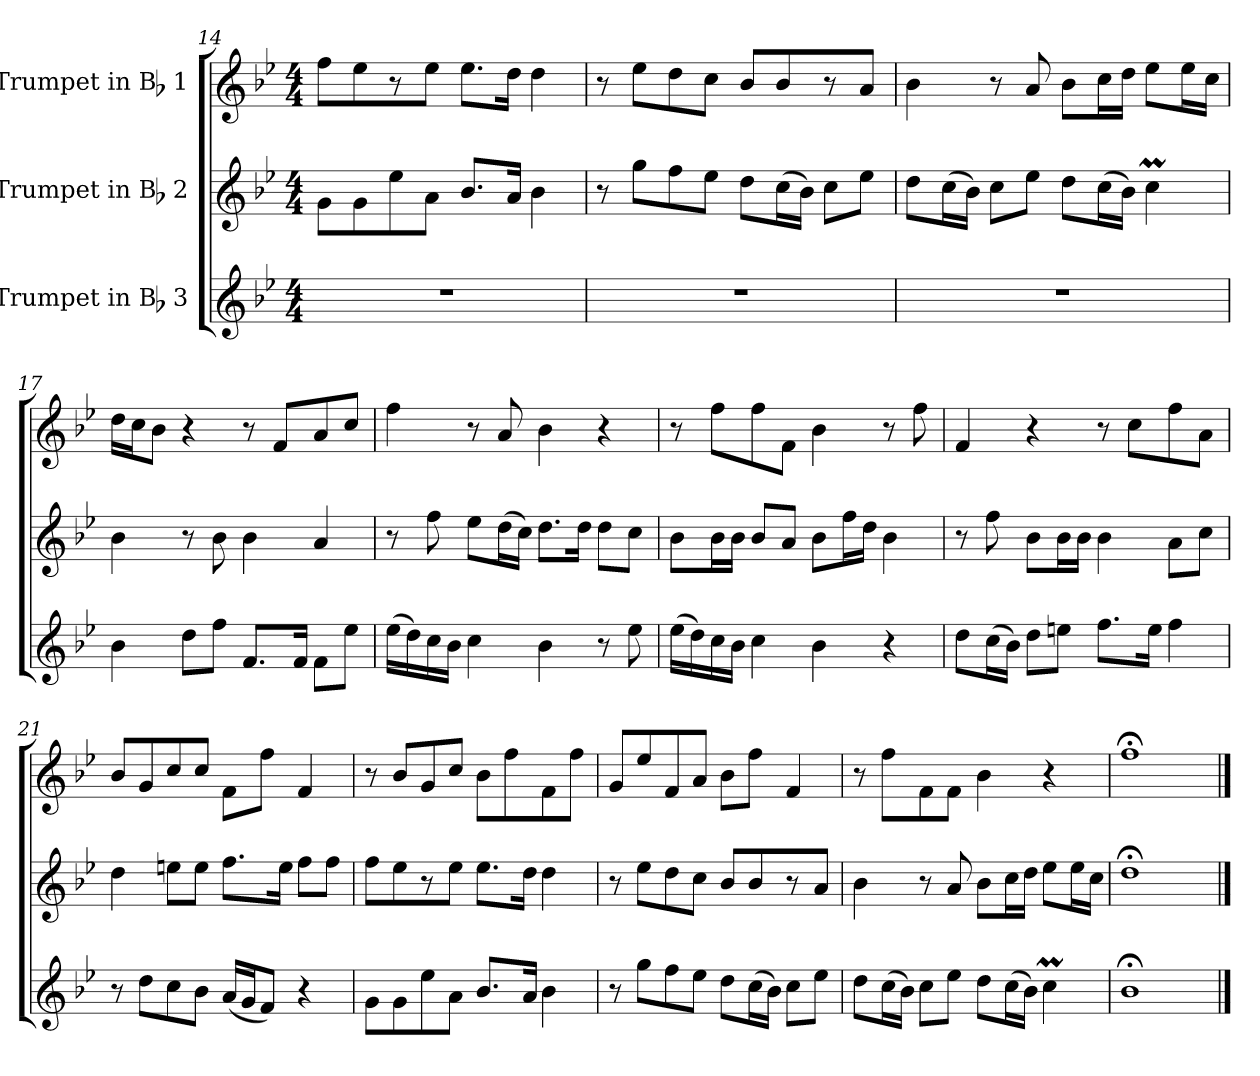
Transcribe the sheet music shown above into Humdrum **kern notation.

**kern	**kern	**kern
*part3	*part2	*part1
*staff3	*staff2	*staff1
*I"Trumpet in Bb 3	*I"Trumpet in Bb 2	*I"Trumpet in Bb 1
!!LO:PB:g=z
*clefG2	*clefG2	*clefG2
*ITrd1c2	*ITrd1c2	*ITrd1c2
*k[b-e-a-d-]	*k[b-e-a-d-]	*k[b-e-a-d-]
*A-:	*A-:	*A-:
*M4/4	*M4/4	*M4/4
=14	=14	=14
1r	8f\L	8ee-\L
.	8f\	8dd-\
.	8dd-\	8r
.	8g\J	8dd-\J
.	8.a-/L	8.dd-\L
.	16g/Jk	16cc\Jk
.	4a-\	4cc\
=15	=15	=15
1r	8r	8r
.	8ff\L	8dd-\L
.	8ee-\	8cc\
.	8dd-\J	8b-\J
.	8cc\L	8a-/L
.	(>16b-\L	8a-/
.	16a-\JJ)	.
.	8b-\L	8r
.	8dd-\J	8g/J
=16	=16	=16
1r	8cc\L	4a-\
.	(>16b-\L	.
.	16a-\JJ)	.
.	8b-\L	8r
.	8dd-\J	8g/
.	8cc\L	8a-\L
.	(>16b-\L	16b-\L
.	16a-\JJ)	16cc\JJ
.	4b-M\	8dd-\L
.	.	16dd-\L
.	.	16b-\JJ
=17	=17	=17
4a-\	4a-\	16cc\LL
.	.	16b-\J
.	.	8a-\J
8cc\L	8r	4r
8ee-\J	8a-\	.
8.e-/L	4a-\	8r
.	.	8e-/L
16e-/Jk	.	.
8e-\L	4g/	8g/
8dd-\J	.	8b-/J
!!LO:LB:g=z
=18	=18	=18
(>16dd-\LL	8r	4ee-\
16cc\)	.	.
16b-\	8ee-\	.
16a-\JJ	.	.
4b-\	8dd-\L	8r
.	(>16cc\L	8g/
.	16b-\JJ)	.
4a-\	8.cc\L	4a-\
.	16cc\Jk	.
8r	8cc\L	4r
8dd-\	8b-\J	.
=19	=19	=19
(>16dd-\LL	8a-\L	8r
16cc\)	.	.
16b-\	16a-\L	8ee-\L
16a-\JJ	16a-\JJ	.
4b-\	8a-/L	8ee-\
.	8g/J	8e-\J
4a-\	8a-\L	4a-\
.	16ee-\L	.
.	16cc\JJ	.
4r	4a-\	8r
.	.	8ee-\
=20	=20	=20
8cc\L	8r	4e-/
(>16b-\L	8ee-\	.
16a-\JJ)	.	.
8cc\L	8a-\L	4r
8ddn\J	16a-\L	.
.	16a-\JJ	.
8.ee-\L	4a-\	8r
.	.	8b-\L
16dd\Jk	.	.
4ee-\	8g\L	8ee-\
.	8b-\J	8g\J
=21	=21	=21
8r	4cc\	8a-/L
8cc\L	.	8f/
8b-\	8ddn\L	8b-/
8a-\J	8dd\J	8b-/J
(<16g/LL	8.ee-\L	8e-\L
16f/J	.	.
8e-/J)	.	8ee-\J
.	16dd\Jk	.
4r	8ee-\L	4e-/
.	8ee-\J	.
!!LO:LB:g=z
=22	=22	=22
8f\L	8ee-\L	8r
8f\	8dd-\	8a-/L
8dd-\	8r	8f/
8g\J	8dd-\J	8b-/J
8.a-/L	8.dd-\L	8a-\L
.	.	8ee-\
16g/Jk	16cc\Jk	.
4a-\	4cc\	8e-\
.	.	8ee-\J
=23	=23	=23
8r	8r	8f/L
8ff\L	8dd-\L	8dd-/
8ee-\	8cc\	8e-/
8dd-\J	8b-\J	8g/J
8cc\L	8a-/L	8a-\L
(>16b-\L	8a-/	8ee-\J
16a-\JJ)	.	.
8b-\L	8r	4e-/
8dd-\J	8g/J	.
=24	=24	=24
8cc\L	4a-\	8r
(>16b-\L	.	8ee-\L
16a-\JJ)	.	.
8b-\L	8r	8e-\
8dd-\J	8g/	8e-\J
8cc\L	8a-\L	4a-\
(>16b-\L	16b-\L	.
16a-\JJ)	16cc\JJ	.
4b-M\	8dd-\L	4r
.	16dd-\L	.
.	16b-\JJ	.
=25	=25	=25
1a-;<	1cc;<	1ee-;<
==	==	==
*-	*-	*-
